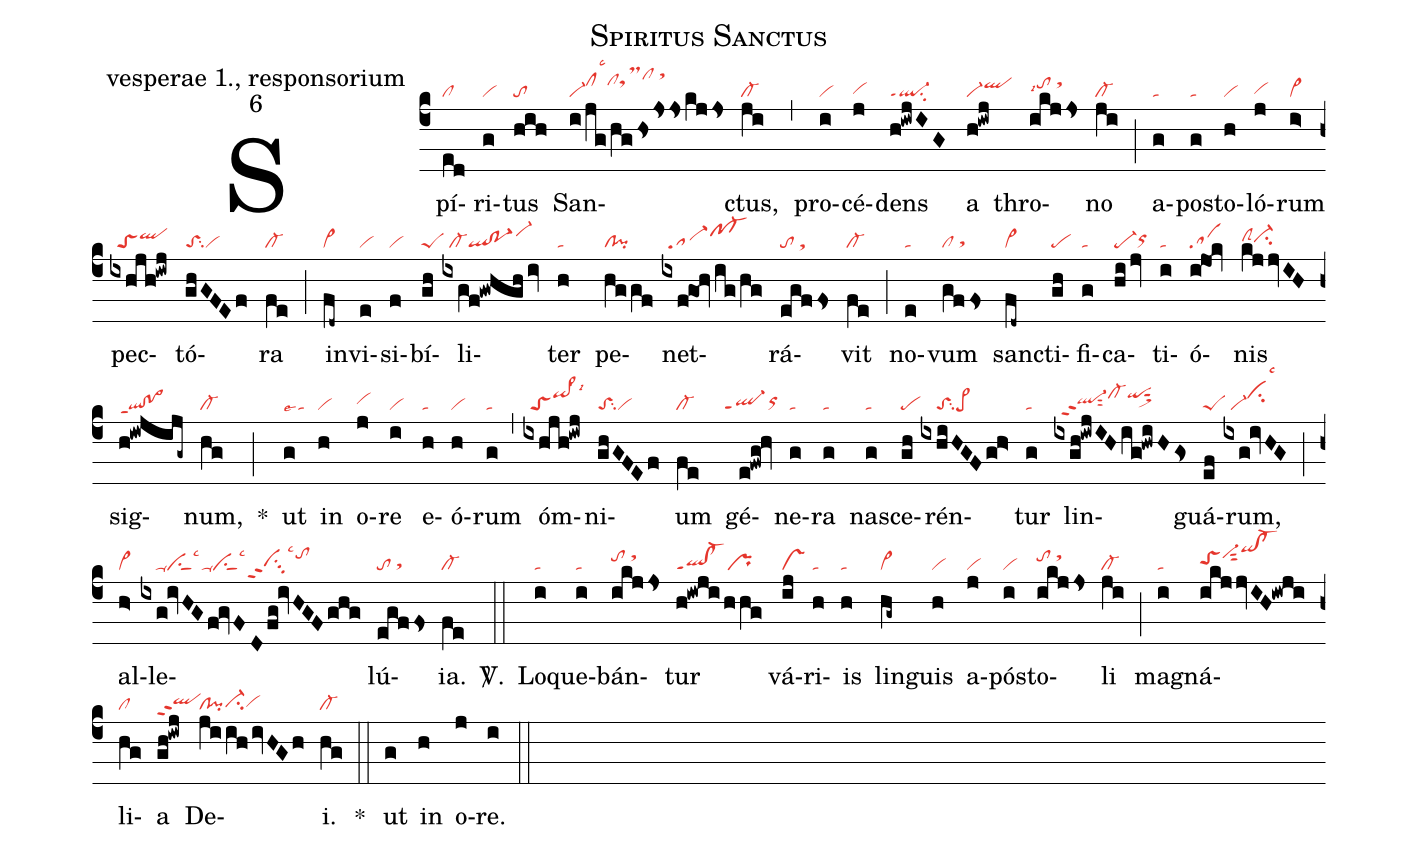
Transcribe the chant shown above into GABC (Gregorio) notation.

name: Spiritus Sanctus;
office-part: vesperae 1., responsorium;
mode: 6;
nabc-lines: 1;
%%
(c4)
Spí(ed|cl)ri(g|vi)tus(hih|to) San(i/jg/hg/hsjsskjjs|vi-clhjlsc3clhjtsMhjclhl/sthm)ctus,(ji|cl-) (,)
pro(i|vi)cé(j|vihg)dens(h!iwjIG|ql-ppt1su2) a(h!iwj|vi-qlhi) thro(ikjjs|tohilsi7/sthj)no(ji|cl-) (;)
a(g|ta)pos(g|ta)to(h|vi)ló(j|vihg)rum(i>|vi>) pec(ixhjh!iwj|//toSqlhi)tó(ghGFEf|toSsu2vi)ra(fe|cl-) (;)
in(fd~|vi>)vi(e|vi)si(f|vi)bí(gh|peS)li(ixgf!gwhghiv|//cl-ql!po-1vi-hj)ter(h|ta) pe(hggf|cl!pi)net(ixf!go!hv/ig/hg|//sa-pf-hj)rá(egffs|to/st)vit(fe|cl-) (;)
no(e|ta)vum(gffs|cl/sthg) san(fd~|vi>)cti(gh|pe)fi(g|ta)ca(hijv|pe-orhh)ti(i|ta)ó(i!jo!kv|sa)nis(kj/jvIH|clShhci-hh) sig(h!iwjijg~|ql!po>ppt1)num,(hg|cl-) *(;)
ut(g|talse4) in(h|vi) o(j|vihh)re(i|vi) e(h|ta)ó(h|vi)rum(g|ta) (,)
óm(ixhjh!iwj|//toSqi>hjlsi6)ni(ghGFEf|toSsu2vi)um(fe|cl-) gé(e!fwg!hv|````ql-ppt1orhh)ne(g|ta)ra(g|ta) nas(g|ta)ce(gh|pe)rén(ixhiHGFgh>|////toSsu2pe>)tur(g|ta) lin(ixgh!iwjIHig!hwiHgs|//ql-hhppt2sut2cl-hjqihjsut1sux1)guá(ef|peS)rum,(ixg!ivHG|//vi-cihjlsc3) (;)
al(h>|vi>)le(ixg!ivHGf!gvFDfg!ivHGFghg|////vippu1su1sut1lsc3vippu1su1sut1lsc3vihgppt2su3lsc3tohj)lú(egffs|to/sthg)ia.(fe|cl-) <sp>V/</sp>.(::)
Lo(i|ta)que(i|ta)bán(ikjjs|tohi/sthj)tur(h!iwji/hhg|ql!cl-ppt1pr) vá(ij|vs)ri(h|ta)is(h|ta) lin(hg~|vi>)guis(h|vi) a(j|vi)pós(i|vi)to(ikjjs|tohi/sthj)li(ji|cl-) (;)
mag(i|ta)ná(ikj/jvIH!iwji|toShhvi-hjsut2qihl!cl-hl)li(hg|cl)a(gh!iwj|qlhhppt2) De(ji/ih/ivHGh|cl!pici-hgvihg)i.(hg|cl-) *(::)
ut(g) in(h) o(j)re.(i) (::)
